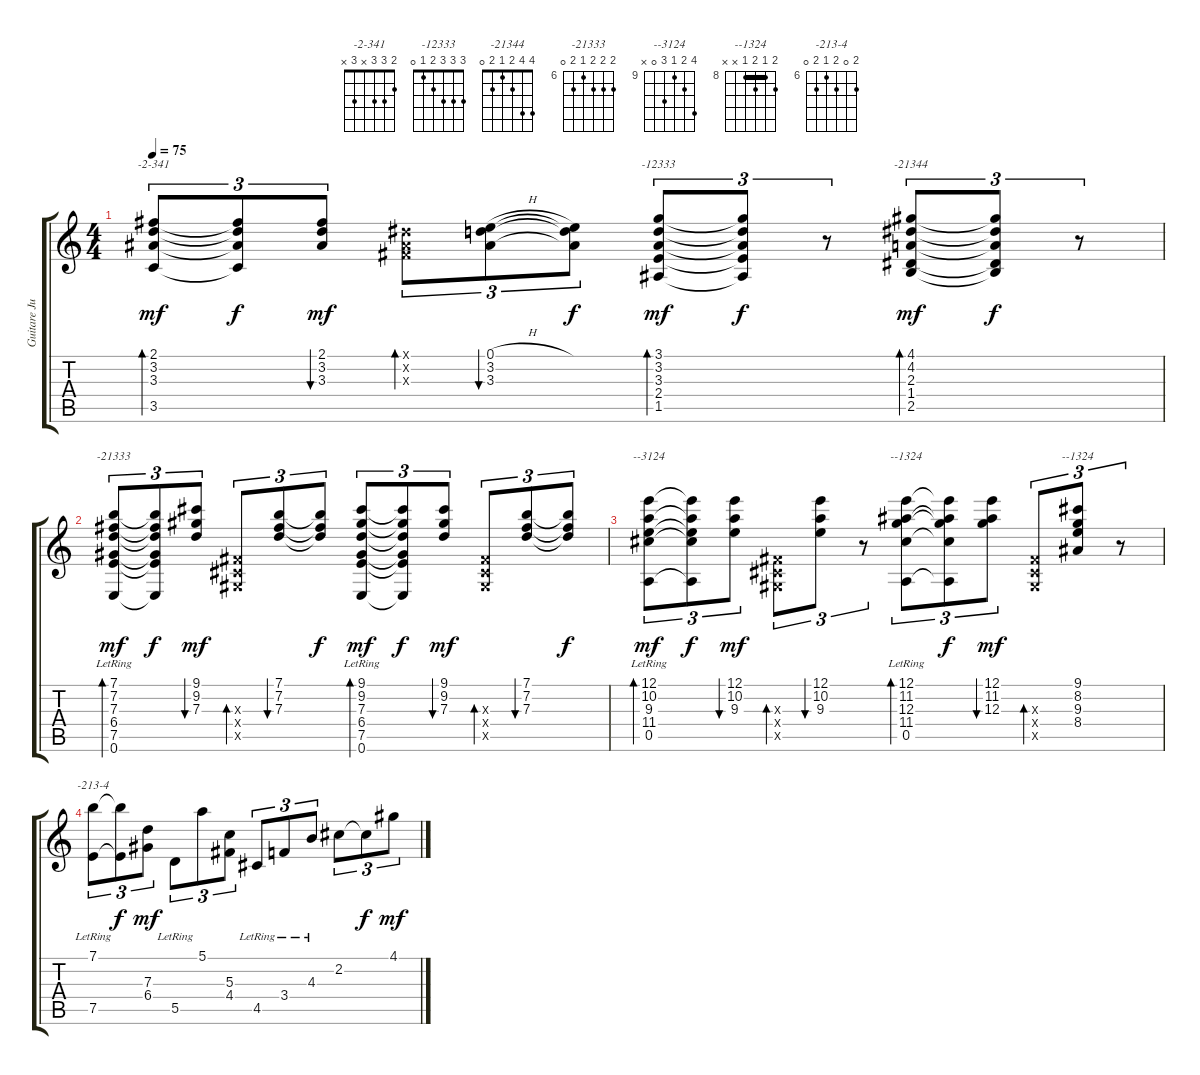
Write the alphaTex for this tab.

\track ("Guitare Juillet 2000" "Guitare Ju") {instrument acousticguitarnylon}
\staff {score tabs}
\tuning (E4 B3 G3 D3 A2 E2) {hide}
\chord ("-2-341" 2 3 3 x 3 x)
\chord ("-12333" 3 3 3 2 1 0)
\chord ("-21344" 4 4 2 1 2 0)
\chord ("-21333" 7 7 7 6 7 0) {firstfret 6}
\chord ("--3124" 12 10 9 11 0 x) {firstfret 9}
\chord ("--1324" 12 11 12 11 0 x) {firstfret 11 barre 11}
\chord ("--1324" 9 8 9 8 x x) {firstfret 8 barre 8}
\chord ("-213-4" 7 0 7 6 7 0) {firstfret 6}
\ts (4 4)
\tempo 75
\clef g2
\ks c
(2.1 3.2 3.3 3.5).8{tu (3 2) bd 60 ch "-2-341" dy mf} (2.1{t} 3.2{t} 3.3{t} 3.5{t}).8{tu (3 2) dy f} (2.1 3.2 3.3).8{tu (3 2) bu 60 dy mf} (-1.1{x} -1.2{x} -1.3{x}).8{tu (3 2) bd 30} (0.1{h} 3.2 3.3).8{tu (3 2) bu 60} (0.1{t} 3.2{t} 3.3{t}).8{tu (3 2) dy f} (3.1 3.2 3.3 2.4 1.5).8{tu (3 2) bd 30 ch "-12333" dy mf} (3.1{t} 3.2{t} 3.3{t} 2.4{t} 1.5{t}).8{tu (3 2) dy f} r.8{tu (3 2)} (4.1 4.2 2.3 1.4 2.5).8{tu (3 2) bd 30 ch "-21344" dy mf} (4.1{t} 4.2{t} 2.3{t} 1.4{t} 2.5{t}).8{tu (3 2) dy f} r.8{tu (3 2)} |
(7.1 7.2 7.3 6.4{lr} 7.5{lr} 0.6{lr}).8{tu (3 2) bd 60 ch "-21333" dy mf} (7.1{t} 7.2{t} 7.3{t} 6.4{t} 7.5{t} 0.6{t}).8{tu (3 2) dy f} (9.1 9.2 7.3).8{tu (3 2) bu 60 dy mf} (-1.3{x} -1.4{x} -1.5{x}).8{tu (3 2) bd 30} (7.1 7.2 7.3).8{tu (3 2) bu 60} (7.1{t} 7.2{t} 7.3{t}).8{tu (3 2) dy f} (9.1 9.2 7.3 6.4{lr} 7.5{lr} 0.6{lr}).8{tu (3 2) bd 60 dy mf} (9.1{t} 9.2{t} 7.3{t} 6.4{t} 7.5{t} 0.6{t}).8{tu (3 2) dy f} (9.1 9.2 7.3).8{tu (3 2) bu 60 dy mf} (-1.3{x} -1.4{x} -1.5{x}).8{tu (3 2) bd 30} (7.1 7.2 7.3).8{tu (3 2) bu 60} (7.1{t} 7.2{t} 7.3{t}).8{tu (3 2) dy f} |
(12.1 10.2 9.3 11.4 0.5{lr}).8{tu (3 2) bd 60 ch "--3124" dy mf} (12.1{t} 10.2{t} 9.3{t} 11.4{t} 0.5{t}).8{tu (3 2) dy f} (12.1 10.2 9.3).8{tu (3 2) bu 60 dy mf} (-1.3{x} -1.4{x} -1.5{x}).8{tu (3 2) bd 30} (12.1 10.2 9.3).8{tu (3 2) bu 30} r.8{tu (3 2)} (12.1 11.2 12.3 11.4 0.5{lr}).8{tu (3 2) bd 60 ch "--1324"} (12.1{t} 11.2{t} 12.3{t} 11.4{t} 0.5{t}).8{tu (3 2) dy f} (12.1 11.2 12.3).8{tu (3 2) bu 60 dy mf} (-1.3{x} -1.4{x} -1.5{x}).8{tu (3 2) bd 30} (9.1 8.2 9.3 8.4).8{tu (3 2) ch "--1324"} r.8{tu (3 2)} |
(7.1{lr} 7.5{lr}).8{tu (3 2) ch "-213-4"} (7.1{t} 7.5{t}).8{tu (3 2) dy f} (7.3 6.4).8{tu (3 2) dy mf} 5.5{lr}.8{tu (3 2)} 5.1.8{tu (3 2)} (5.3 4.4).8{tu (3 2)} 4.5{lr}.8{tu (3 2)} 3.4{lr}.8{tu (3 2)} 4.3{lr}.8{tu (3 2)} 2.2.8{tu (3 2)} 2.2{t}.8{tu (3 2) dy f} 4.1.8{tu (3 2) dy mf}
